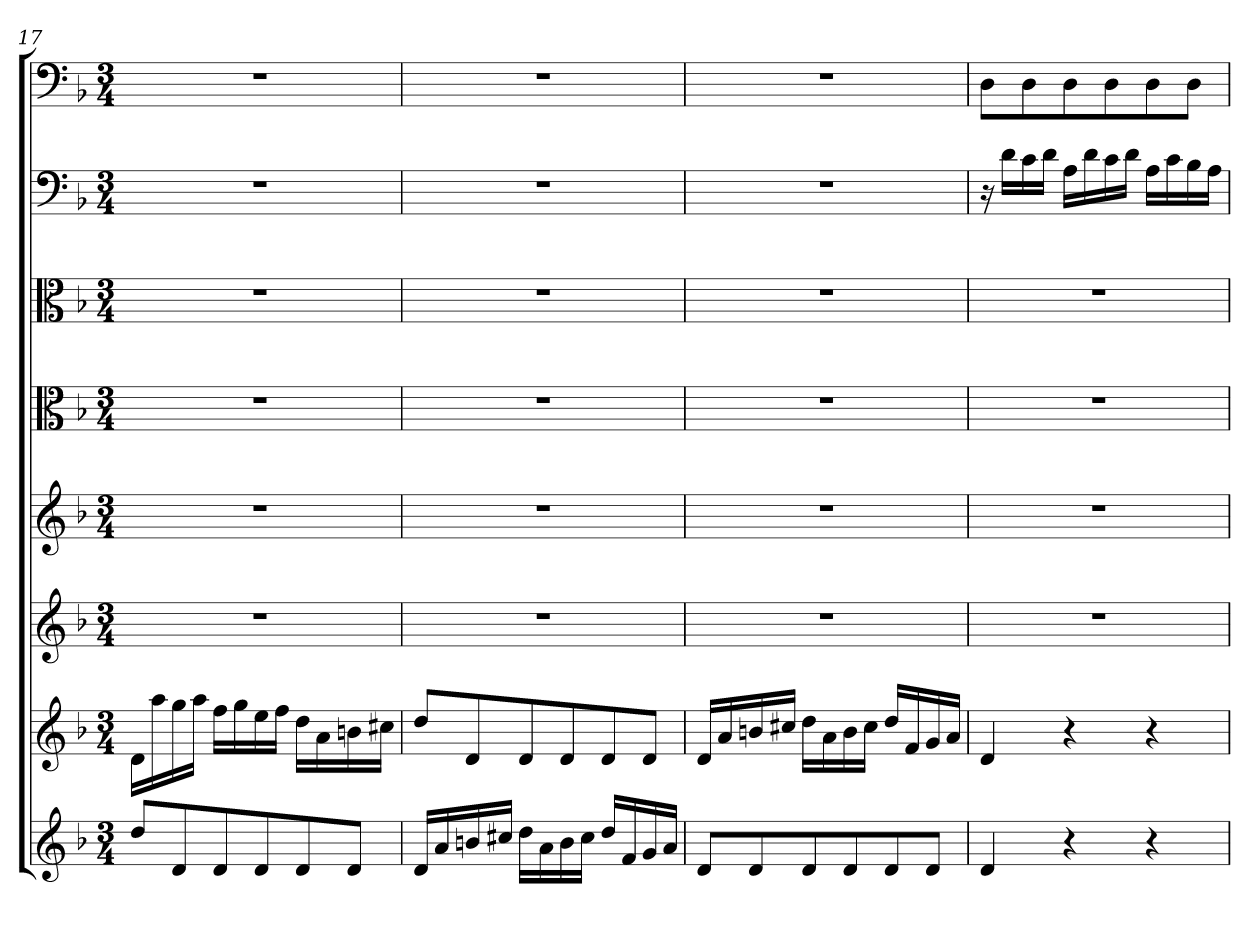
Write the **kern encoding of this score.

**kern	**kern	**kern	**kern	**kern	**kern	**kern	**kern
*part8	*part7	*part6	*part5	*part4	*part3	*part2	*part1
*staff8	*staff7	*staff6	*staff5	*staff4	*staff3	*staff2	*staff1
*clefG2	*clefG2	*clefG2	*clefG2	*clefC3	*clefC3	*clefF4	*clefF4
*k[b-]	*k[b-]	*k[b-]	*k[b-]	*k[b-]	*k[b-]	*k[b-]	*k[b-]
*d:	*d:	*d:	*d:	*d:	*d:	*d:	*d:
*M3/4	*M3/4	*M3/4	*M3/4	*M3/4	*M3/4	*M3/4	*M3/4
=17	=17	=17	=17	=17	=17	=17	=17
8dd/L	16d\LL	2.r	2.r	2.r	2.r	2.r	2.r
.	16aa\	.	.	.	.	.	.
8d/	16gg\	.	.	.	.	.	.
.	16aa\JJ	.	.	.	.	.	.
8d/	16ff\LL	.	.	.	.	.	.
.	16gg\	.	.	.	.	.	.
8d/	16ee\	.	.	.	.	.	.
.	16ff\JJ	.	.	.	.	.	.
8d/	16dd\LL	.	.	.	.	.	.
.	16a\	.	.	.	.	.	.
8d/J	16bn\	.	.	.	.	.	.
.	16cc#X\JJ	.	.	.	.	.	.
=18	=18	=18	=18	=18	=18	=18	=18
16d/LL	8dd/L	2.r	2.r	2.r	2.r	2.r	2.r
16a/	.	.	.	.	.	.	.
16bn/	8d/	.	.	.	.	.	.
16cc#X/JJ	.	.	.	.	.	.	.
16dd\LL	8d/	.	.	.	.	.	.
16a\	.	.	.	.	.	.	.
16b\	8d/	.	.	.	.	.	.
16cc#\JJ	.	.	.	.	.	.	.
16dd/LL	8d/	.	.	.	.	.	.
16f/	.	.	.	.	.	.	.
16g/	8d/J	.	.	.	.	.	.
16a/JJ	.	.	.	.	.	.	.
=19	=19	=19	=19	=19	=19	=19	=19
8d/L	16d/LL	2.r	2.r	2.r	2.r	2.r	2.r
.	16a/	.	.	.	.	.	.
8d/	16bn/	.	.	.	.	.	.
.	16cc#X/JJ	.	.	.	.	.	.
8d/	16dd\LL	.	.	.	.	.	.
.	16a\	.	.	.	.	.	.
8d/	16b\	.	.	.	.	.	.
.	16cc#\JJ	.	.	.	.	.	.
8d/	16dd/LL	.	.	.	.	.	.
.	16f/	.	.	.	.	.	.
8d/J	16g/	.	.	.	.	.	.
.	16a/JJ	.	.	.	.	.	.
=20	=20	=20	=20	=20	=20	=20	=20
4d/	4d/	2.r	2.r	2.r	2.r	16r	8D\L
.	.	.	.	.	.	16d\LL	.
.	.	.	.	.	.	16c\	8D\
.	.	.	.	.	.	16d\JJ	.
4r	4r	.	.	.	.	16A\LL	8D\
.	.	.	.	.	.	16d\	.
.	.	.	.	.	.	16c\	8D\
.	.	.	.	.	.	16d\JJ	.
4r	4r	.	.	.	.	16A\LL	8D\
.	.	.	.	.	.	16c\	.
.	.	.	.	.	.	16B-\	8D\J
.	.	.	.	.	.	16A\JJ	.
=	=	=	=	=	=	=	=
*-	*-	*-	*-	*-	*-	*-	*-
